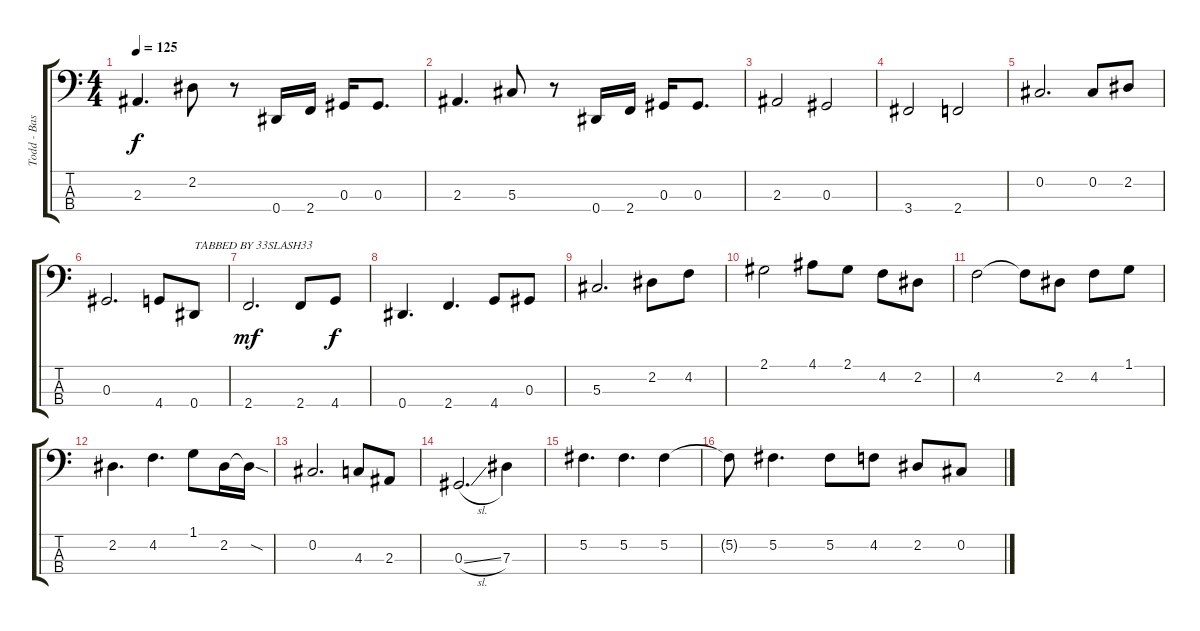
\track ("Todd - Bass" "Todd - Bas") {instrument electricbasspick}
\staff {score tabs}
\tuning (Gb2 Db2 Ab1 Eb1) {hide}
\ts (4 4)
\tempo 125
\clef f4
\ks c
2.3.4{d dy f} 2.2.8 r.8 0.4.16 2.4.16 0.3.16 0.3.8{d} |
2.3.4{d} 5.3.8 r.8 0.4.16 2.4.16 0.3.16 0.3.8{d} |
2.3.2 0.3.2 |
3.4.2 2.4.2 |
0.2.2{d} 0.2.8 2.2.8 |
0.3.2{d} 4.4.8 0.4.8{txt "TABBED BY 33SLASH33"} |
2.4.2{d dy mf} 2.4.8 4.4.8{dy f} |
0.4.4{d} 2.4.4{d} 4.4.8 0.3.8 |
5.3.2{d} 2.2.8 4.2.8 |
2.1.2 4.1.8 2.1.8 4.2.8 2.2.8 |
4.2.2 4.2{t}.8 2.2.8 4.2.8 1.1.8 |
2.2.4{d} 4.2.4{d} 1.1.8 2.2.16 2.2{sod t}.16 |
0.2.2{d} 4.3.8 2.3.8 |
0.3{sl}.2{d} 7.3.4 |
5.2.4{d} 5.2.4{d} 5.2.4 |
5.2{t}.8 5.2.4{d} 5.2.8 4.2.8 2.2.8 0.2.8
